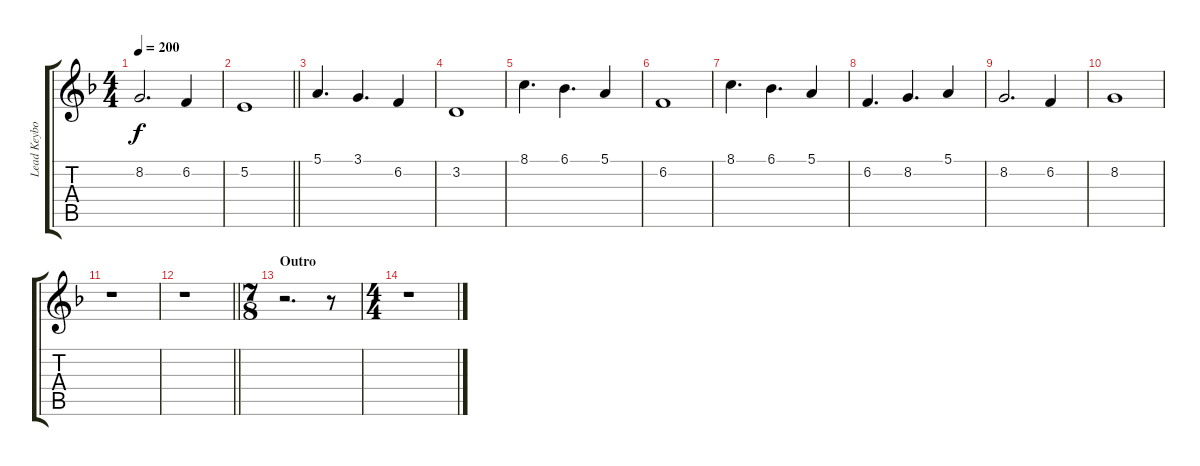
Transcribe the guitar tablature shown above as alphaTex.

\track ("Lead Keyboard 2: Juha Mäenpää" "Lead Keybo") {instrument harpsichord}
\staff {score tabs}
\tuning (E4 B3 G3 D3 A2 E2) {hide}
\ts (4 4)
\tempo 200
\clef g2
\ks dminor
8.2.2{d dy f} 6.2.4 |
\barLineRight lightlight
5.2.1 |
5.1.4{d} 3.1.4{d} 6.2.4 |
3.2.1 |
8.1.4{d} 6.1.4{d} 5.1.4 |
6.2.1 |
8.1.4{d} 6.1.4{d} 5.1.4 |
6.2.4{d} 8.2.4{d} 5.1.4 |
8.2.2{d} 6.2.4 |
8.2.1 |
r.1 |
\barLineRight lightlight
r.1 |
\ts (7 8)
\section ("" "Outro")
r.2{d} r.8 |
\ts (4 4)
r.1
